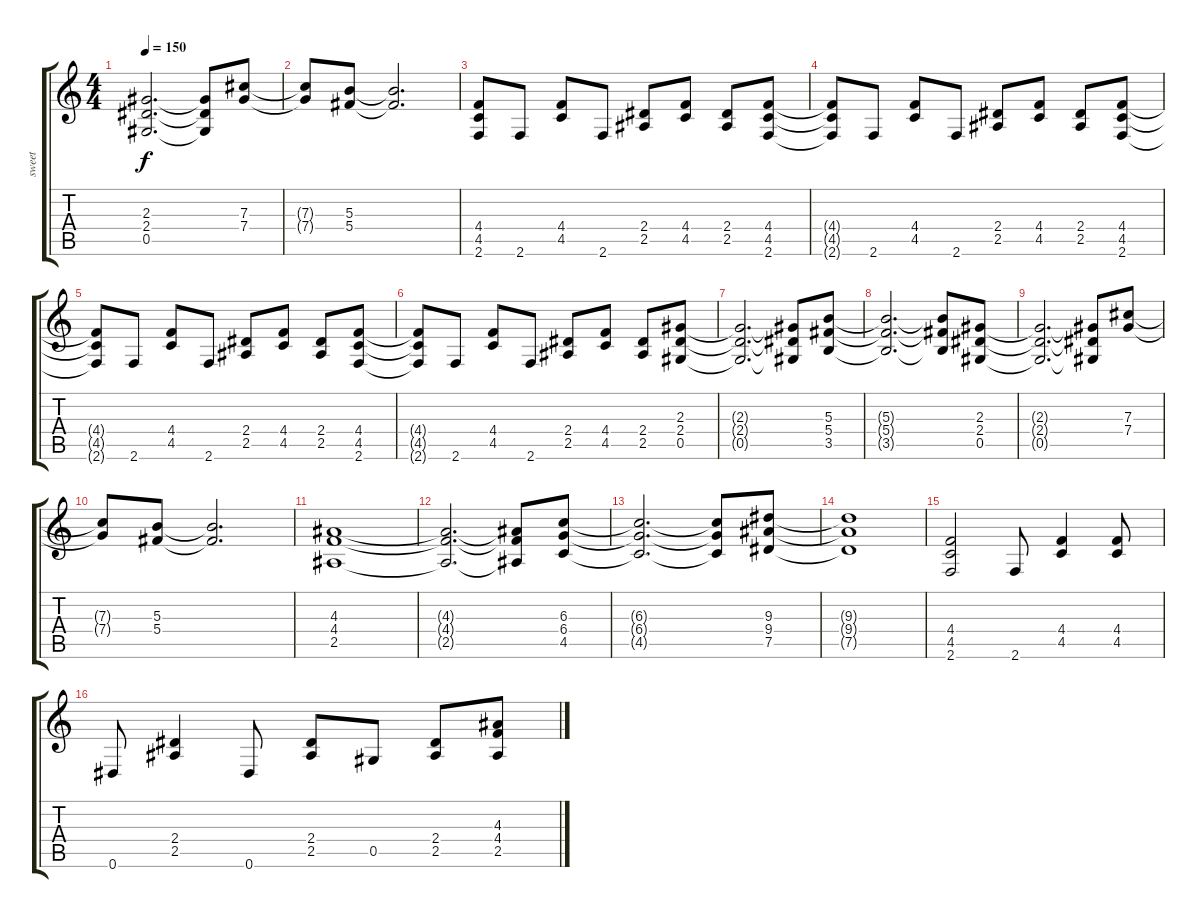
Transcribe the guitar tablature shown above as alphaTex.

\track ("sweet" "sweet") {instrument distortionguitar}
\staff {score tabs}
\tuning (Eb4 Bb3 Gb3 Db3 Ab2 Eb2) {hide}
\ts (4 4)
\tempo 150
\clef g2
\ks c
(2.3{t} 2.4{t} 0.5{t}).2{d dy f} (2.3{t} 2.4{t} 0.5{t}).8 (7.3 7.4).8 |
(7.3{t} 7.4{t}).8 (5.3 5.4).8 (5.3{t} 5.4{t}).2{d} |
(4.4 4.5 2.6).8 2.6.8 (4.4 4.5).8 2.6.8 (2.4 2.5).8 (4.4 4.5).8 (2.4 2.5).8 (4.4 4.5 2.6).8 |
(4.4{t} 4.5{t} 2.6{t}).8 2.6.8 (4.4 4.5).8 2.6.8 (2.4 2.5).8 (4.4 4.5).8 (2.4 2.5).8 (4.4 4.5 2.6).8 |
(4.4{t} 4.5{t} 2.6{t}).8 2.6.8 (4.4 4.5).8 2.6.8 (2.4 2.5).8 (4.4 4.5).8 (2.4 2.5).8 (4.4 4.5 2.6).8 |
(4.4{t} 4.5{t} 2.6{t}).8 2.6.8 (4.4 4.5).8 2.6.8 (2.4 2.5).8 (4.4 4.5).8 (2.4 2.5).8 (2.3 2.4 0.5).8 |
(2.3{t} 2.4{t} 0.5{t}).2{d} (2.3{t} 2.4{t} 0.5{t}).8 (5.3 5.4 3.5).8 |
(5.3{t} 5.4{t} 3.5{t}).2{d} (5.3{t} 5.4{t} 3.5{t}).8 (2.3 2.4 0.5).8 |
(2.3{t} 2.4{t} 0.5{t}).2{d} (2.3{t} 2.4{t} 0.5{t}).8 (7.3 7.4).8 |
(7.3{t} 7.4{t}).8 (5.3 5.4).8 (5.3{t} 5.4{t}).2{d} |
(4.3 4.4 2.5).1 |
(4.3{t} 4.4{t} 2.5{t}).2{d} (4.3{t} 4.4{t} 2.5{t}).8 (6.3 6.4 4.5).8 |
(6.3{t} 6.4{t} 4.5{t}).2{d} (6.3{t} 6.4{t} 4.5{t}).8 (9.3 9.4 7.5).8 |
(9.3{t} 9.4{t} 7.5{t}).1 |
(4.4 4.5 2.6).2 2.6.8 (4.4 4.5).4 (4.4 4.5).8 |
0.6.8 (2.4 2.5).4 0.6.8 (2.4 2.5).8 0.5.8 (2.4 2.5).8 (4.3 4.4 2.5).8
